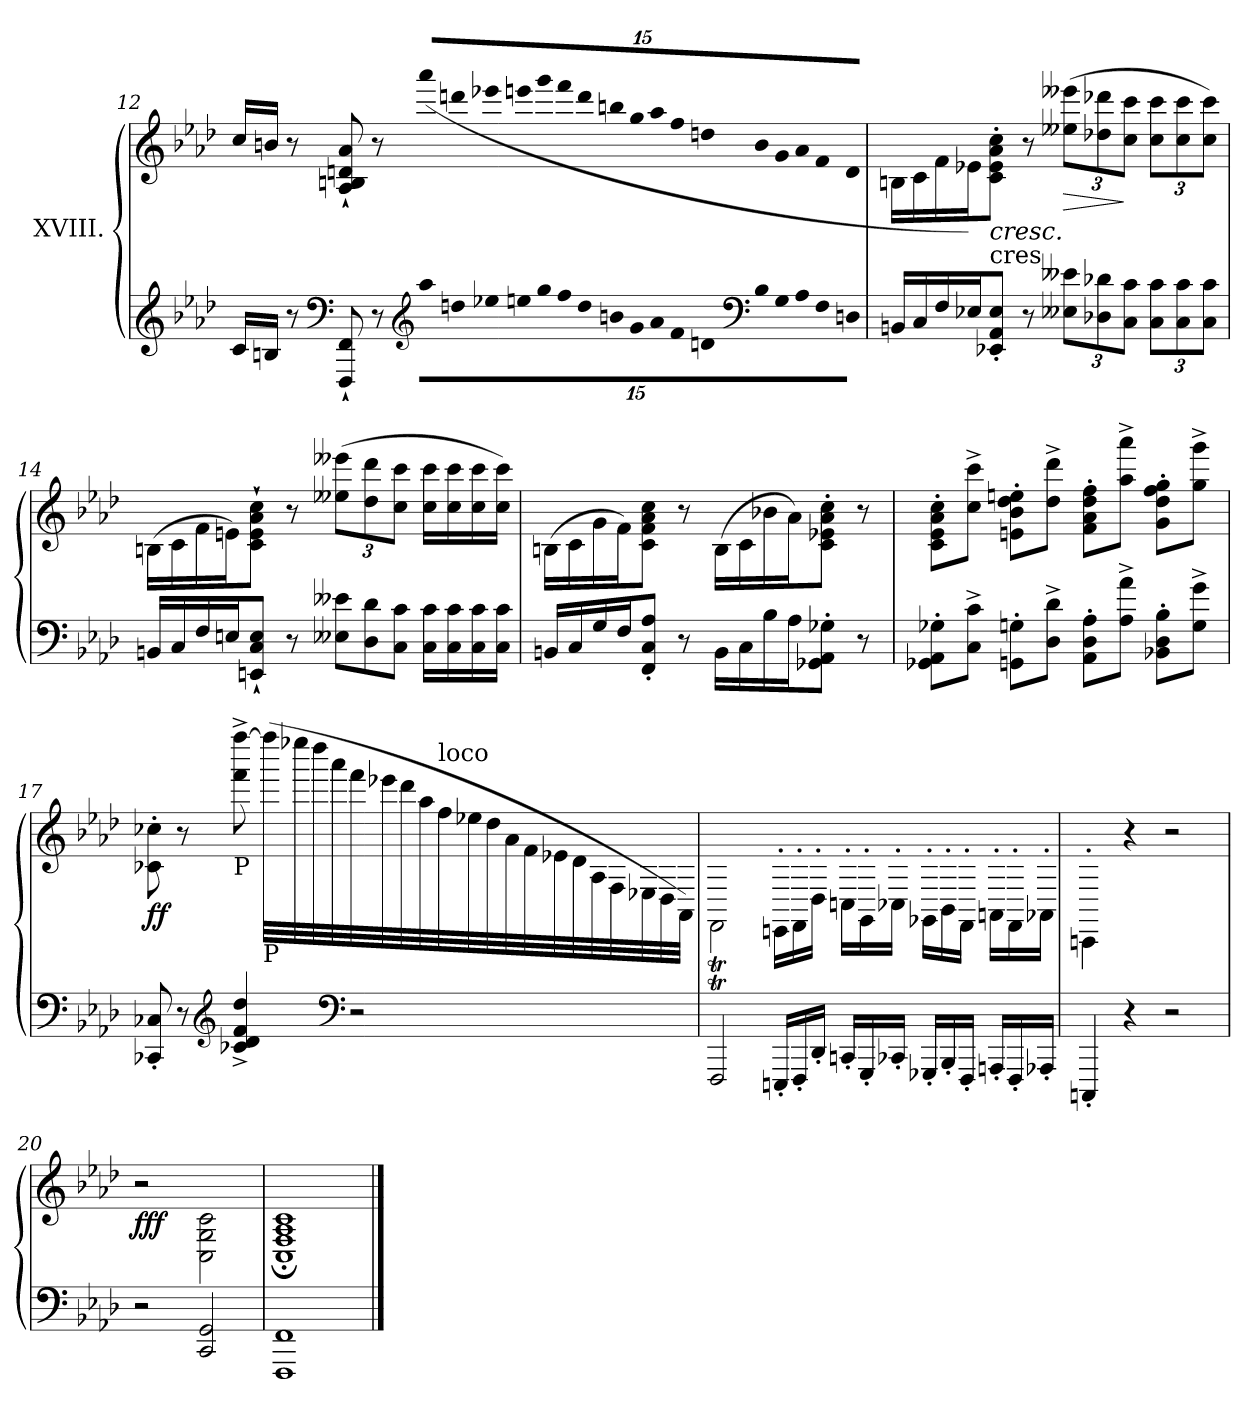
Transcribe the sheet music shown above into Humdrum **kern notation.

**kern	**kern	**dynam
*part1	*part1	*part1
*staff2	*staff1	*staff1/2
*I"XVIII.	*	*
!!LO:LB:g=z
*clefG2	*clefG2	*
*k[b-e-a-d-]	*k[b-e-a-d-]	*
*f:	*f:	*
=12	=12	=12
*	*^	*
*	*	*^	*
16c/LL	1ryy	8ryy	16cc/LL	.
16Bn/JJ	.	.	16bn/JJ	.
8r	.	16ryy	8r	.
.	.	16ryy	.	.
*clefF4	*	*	*	*
!	!	!	!	!LO:DY:b
!	!	!	!	!LO:DY:n=1:b
8FFF/` 8FF/`	.	4ryy	8A-/` 8Bn/` 8dn/` 8a-/`	fz fz
8r	.	.	8r	.
*clefG2	*	*	*	*
*Xbrackettup	*	*	*	*
!LO:N:vis=32	!	!	!	!
*	*	*	*Xbrackettup	*
!	!	!	!LO:N:vis=32	!
240%7aa-\LLL	.	4ryy	(>240%7aaa-/LLL	.
!LO:N:vis=32	!	!	!LO:N:vis=32	!
240%7ddn\	.	.	240%7dddn/	.
!LO:N:vis=32	!	!	!LO:N:vis=32	!
240%7ee-X\	.	.	240%7eee-X/	.
!LO:N:vis=32	!	!	!LO:N:vis=32	!
240%7een\	.	.	240%7eeen/	.
!LO:N:vis=32	!	!	!LO:N:vis=32	!
240%7gg\	.	.	240%7ggg/	.
!LO:N:vis=32	!	!	!LO:N:vis=32	!
240%7ff\	.	.	240%7fff/	.
!LO:N:vis=32	!	!	!LO:N:vis=32	!
240%7dd\	.	.	240%7ddd/	.
!LO:N:vis=32	!	!	!LO:N:vis=32	!
240%7bn\	.	.	240%7bbn/	.
!LO:N:vis=32	!	!	!LO:N:vis=32	!
240%7g\	.	.	240%7gg/	.
.	.	4ryy	.	.
!LO:N:vis=32	!	!	!LO:N:vis=32	!
240%7a-\	.	.	240%7aa-/	.
!LO:N:vis=32	!	!	!LO:N:vis=32	!
240%7f\	.	.	240%7ff/	.
!LO:N:vis=32	!	!	!LO:N:vis=32	!
240%7dn\	.	.	240%7ddn/	.
*clefF4	*	*	*	*
!LO:N:vis=32	!	!	!LO:N:vis=32	!
240%7B\	.	.	240%7b/	.
!LO:N:vis=32	!	!	!LO:N:vis=32	!
240%7G\	.	.	240%7g/	.
!LO:N:vis=32	!	!	!LO:N:vis=32	!
240%7A-\	.	.	240%7a-/	.
!LO:N:vis=32	!	!	!LO:N:vis=32	!
240%7F\	.	.	240%7f/	.
!LO:N:vis=32	!	!	!LO:N:vis=32	!
240%7Dn\JJJ	.	.	240%7d/JJJ	.
240ryy	.	.	240ryy	.
*	*	*v	*v	*
!!LO:PB:g=z
=13	=13	=13	=13
16BBn/LL	1ryy	16Bn\LL	.
16C/	.	16c\	.
16F/	.	16f\	.
16E-X/J	.	16e-X\J)	.
!	!	!LO:TX:b:t=cres_	!
!	!	!	!LO:HP:b
8EE-X/' 8AA-/' 8E-/'J	.	8c\' 8e-\' 8a-\' 8cc\'J	<
8r	.	8r	.
!	!	!	!LO:HP:b
12E--X\ 12e--X\L	.	(>12ee--X\ 12eee--X\L	>
12D-X\ 12d-X\	.	12dd-X\ 12ddd-X\	.
12C\ 12c\J	.	12cc\ 12ccc\J	]
12C\ 12c\L	.	12cc\ 12ccc\L	.
12C\ 12c\	.	12cc\ 12ccc\	.
12C\ 12c\J	.	12cc\ 12ccc\J)	.
=14	=14	=14	=14
*	*	*^	*
16BBn/LL	1ryy	(<16Bn\LL	4ryy	.
16C/	.	16c\	.	.
16F/	.	16f\	.	.
16En/J	.	16en\J)	.	.
8EEn/` 8C/` 8E/`J	.	8c\` 8e\` 8a-\` 8cc\`J	8ryy	.
8r	.	8r	16ryy	.
.	.	.	16ryy	.
*Xtuplet	*	*	*	*
12E--X\ 12e--X\L	.	(>12ee--X\ 12eee--X\L	4ryy	.
12D-\ 12d-\	.	12dd-\ 12ddd-\	.	.
12C\ 12c\J	.	12cc\ 12ccc\J	.	.
16C\ 16c\LL	.	16cc\ 16ccc\LL	4ryy	.
16C\ 16c\	.	16cc\ 16ccc\	.	.
16C\ 16c\	.	16cc\ 16ccc\	.	.
16C\ 16c\JJ	.	16cc\ 16ccc\JJ)	.	.
*	*	*v	*v	*
!!LO:LB:g=z
=15	=15	=15	=15
16BBn/LL	1ryy	(<16Bn\LL	.
16C/	.	16c\	.
16G/	.	16g\	.
16F/J	.	16f\J)	.
8FF/' 8C/' 8A-/'J	.	8c\ 8f\ 8a-\ 8cc\J	.
8r	.	8r	.
16BB\LL	.	(<16B\LL	.
16C\	.	16c\	.
16B-\	.	16b-X\	.
16A-\J	.	16a-\J)	.
8GG-X\' 8AA-\' 8G-X\'J	.	8c\' 8e-X\' 8a-\' 8cc\'J	.
8r	.	8r	.
=16	=16	=16	=16
8GG-X\' 8AA-\' 8G-X\'L	1ryy	8c\' 8e-\' 8a-\' 8cc\'L	.
8C\^ 8c\^J	.	8cc\^ 8ccc\^J	.
8GGn\' 8Gn\'L	.	8en\' 8b-\' 8dd-\' 8een\'L	.
8D-\^ 8d-\^J	.	8dd-\^ 8ddd-\^J	.
8AA-\' 8D-\' 8A-\'L	.	8f\' 8a-\' 8dd-\' 8ff\'L	.
8A-\^ 8a-\^J	.	8aa-\^ 8aaa-\^J	.
8BB-X\' 8D-\' 8B-\'L	.	8g\' 8dd-\' 8ff\' 8gg\'L	.
8G\^ 8g\^J	.	8gg\^ 8ggg\^J	.
*	*v	*v	*
.	.	[
!!LO:LB:g=z
=17	=17	=17
*	*^	*
!	!	!	!LO:DY:b
8CC-X/' 8C-X/'	1ryy	8c-X\' 8cc-X\'	ff
8r	.	8r	.
*clefG2	*	*	*
!	!	!LO:TX:b:t=P	!
4c-X/^ 4d-/^ 4f/^ 4dd-/^	.	8fff\^ [8ffff\^	.
!	!	!LO:TX:b:t=P	!
.	.	(>32ffff\LLL]	.
.	.	32eeee-X\	.
.	.	32dddd-\	.
.	.	32aaa-\	.
*clefF4	*	*	*
2r	.	32fff\	.
.	.	32eee-X\	.
.	.	32ddd-\	.
.	.	32aa-\	.
!	!	!LO:TX:a:t=loco	!
.	.	32ff\	.
.	.	32ee-X\	.
.	.	32dd-\	.
.	.	32a-\	.
.	.	32f\	.
.	.	32e-X\	.
.	.	32d-\	.
.	.	32A-\	.
.	.	32F\	.
.	.	32E-X\	.
.	.	32D-\	.
.	.	32AA-\JJJ)	.
!!LO:LB:g=z	!!
=18	=18	=18	=18
2FFFT/	1ryy	2FFT\	.
*	*	*Xtuplet	*
24EEEn'/LL	.	24EEn'\LL	.
24FFF'/	.	24FF'\	.
24DD-'/JJ	.	24D-'\JJ	.
24CCn'/LL	.	24Cn'\LL	.
24GGG'/	.	24GG'\	.
24CC-X'/JJ	.	24C-X'\JJ	.
24GGG-X'/LL	.	24GG-X'\LL	.
24BBB-'/	.	24BB-'\	.
24FFF'/JJ	.	24FF'\JJ	.
24AAAn'/LL	.	24AAn'\LL	.
24FFF'/	.	24FF'\	.
24AAA-X'/JJ	.	24AA-X'\JJ	.
=19	=19	=19	=19
4CCCn'/	1ryy	4CCn'\	.
4r	.	4r	.
2r	.	2r	.
=20	=20	=20	=20
!	!	!	!LO:DY:b
2r	1ryy	2r	fff
2CC/ 2GG/	.	2C\ 2G\ 2c\	.
=21	=21	=21	=21
1FFF 1FF	1ryy	1C; 1F; 1A-; 1c;	.
*	*v	*v	*
==	==	==
*-	*-	*-
